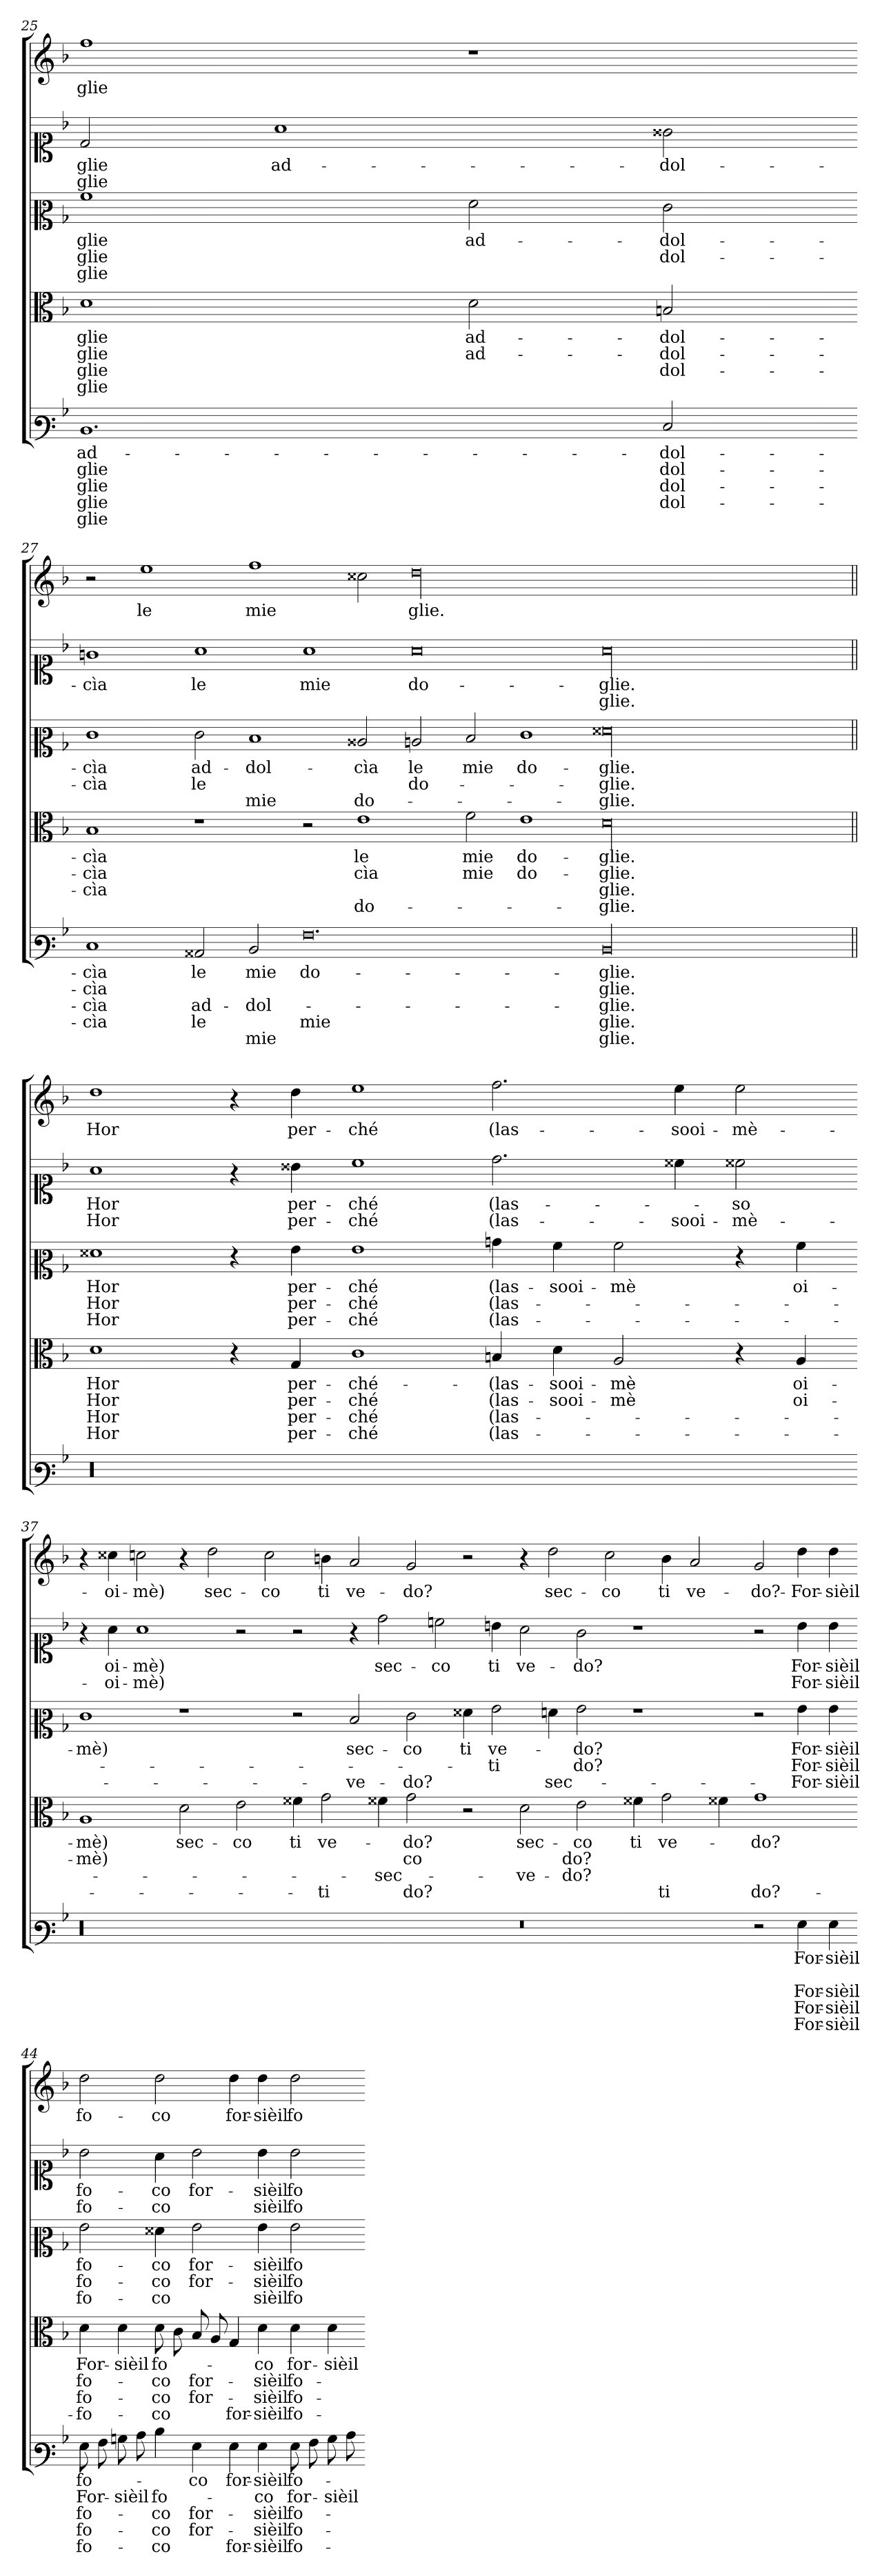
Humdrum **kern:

**kern	**text	**text	**text	**text	**text	**kern	**text	**text	**text	**text	**kern	**text	**text	**text	**kern	**text	**text	**kern	**text
*part5	*part5	*part5	*part5	*part5	*part5	*part4	*part4	*part4	*part4	*part4	*part3	*part3	*part3	*part3	*part2	*part2	*part2	*part1	*part1
*staff5	*staff5	*staff5	*staff5	*staff5	*staff5	*staff4	*staff4	*staff4	*staff4	*staff4	*staff3	*staff3	*staff3	*staff3	*staff2	*staff2	*staff2	*staff1	*staff1
*clefF3	*	*	*	*	*	*clefC3	*	*	*	*	*clefC2	*	*	*	*clefC1	*	*	*clefG2	*
*k[b-]	*	*	*	*	*	*k[b-]	*	*	*	*	*k[b-]	*	*	*	*k[b-]	*	*	*k[b-]	*
=25	=25	=25	=25	=25	=25	=25	=25	=25	=25	=25	=25	=25	=25	=25	=25	=25	=25	=25	=25
1.D	ad-	glie	glie	glie	glie	1d	glie	glie	glie	glie	1a	glie	glie	glie	2d	glie	glie	1ff	glie
.	.	.	.	.	.	.	.	.	.	.	.	.	.	.	1a	ad-	.	.	.
.	.	.	.	.	.	2d	ad-	ad-	.	.	2f	ad-	.	.	.	.	.	1r	.
2E	dol-	dol-	dol-	dol-	.	2Bn	dol-	dol-	dol-	.	2e	dol-	dol-	.	2g##X	dol-	.	.	.
=27-	=27-	=27-	=27-	=27-	=27-	=27-	=27-	=27-	=27-	=27-	=27-	=27-	=27-	=27-	=27-	=27-	=27-	=27-	=27-
1E	cìa	cìa	cìa	cìa	.	1B	cìa	cìa	cìa	.	1e	cìa	cìa	.	1g	cìa	.	2r	.
.	.	.	.	.	.	.	.	.	.	.	.	.	.	.	.	.	.	1ee	le
2C##X	le	.	ad-	le	.	1r	.	.	.	.	2e	ad-	le	.	1a	le	.	.	.
2D	mie	.	dol-	.	mie	.	.	.	.	.	1d	dol-	.	mie	.	.	.	1ff	mie
0.A	do-	.	.	mie	.	2r	.	.	.	.	.	.	.	.	1a	mie	.	.	.
.	.	.	.	.	.	1e	le	cìa	.	do-	2c##X	cìa	.	do-	.	.	.	2cc##X	.
.	.	.	.	.	.	.	.	.	.	.	2c	le	do-	.	0a	do-	.	00dd	glie.
.	.	.	.	.	.	2f	mie	mie	.	.	2d	mie	.	.	.	.	.	.	.
.	.	.	.	.	.	1e	do-	do-	.	.	1e	do-	.	.	.	.	.	.	.
00D	glie.	glie.	glie.	glie.	glie.	00d	glie.	glie.	glie.	glie.	00f##X	glie.	glie.	glie.	00a	glie.	glie.	.	.
.	.	.	.	.	.	.	.	.	.	.	.	.	.	.	.	.	.	0ryy	.
=||	=||	=||	=||	=||	=||	=||	=||	=||	=||	=||	=||	=||	=||	=||	=||	=||	=||	=||	=||
00r	.	.	.	.	.	1d	Hor	Hor	Hor	Hor	1f##X	Hor	Hor	Hor	1a	Hor	Hor	1dd	Hor
.	.	.	.	.	.	4r	.	.	.	.	4r	.	.	.	4r	.	.	4r	.
.	.	.	.	.	.	4G	per-	per-	per-	per-	4g	per-	per-	per-	4b##X	per-	per-	4dd	per-
.	.	.	.	.	.	1c	ché-	ché	ché	ché	1g	ché	ché	ché	1cc	ché	ché	1ee	ché
.	.	.	.	.	.	4B	(las-	(las-	(las-	(las-	4b	(las-	(las-	(las-	2.dd	(las-	(las-	2.ff	(las-
.	.	.	.	.	.	4d	sooi-	sooi-	.	.	4a	sooi-	.	.	.	.	.	.	.
.	.	.	.	.	.	2A	mè	mè	.	.	2a	mè	.	.	.	.	.	.	.
.	.	.	.	.	.	.	.	.	.	.	.	.	.	.	4cc##X	.	sooi-	4ee	sooi-
.	.	.	.	.	.	4r	.	.	.	.	4r	.	.	.	2cc##X	so	mè-	2ee	mè-
.	.	.	.	.	.	4A	oi-	oi-	.	.	4a	oi-	.	.	.	.	.	.	.
=37-	=37-	=37-	=37-	=37-	=37-	=37-	=37-	=37-	=37-	=37-	=37-	=37-	=37-	=37-	=37-	=37-	=37-	=37-	=37-
00r	.	.	.	.	.	1A	mè)	mè)	.	.	1e	mè)	.	.	4r	.	.	4r	.
.	.	.	.	.	.	.	.	.	.	.	.	.	.	.	4a	oi-	oi-	4cc##X	oi-
.	.	.	.	.	.	.	.	.	.	.	.	.	.	.	1a	mè)	mè)	2cc	mè)
.	.	.	.	.	.	2d	sec-	.	.	.	1r	.	.	.	.	.	.	4r	.
.	.	.	.	.	.	.	.	.	.	.	.	.	.	.	.	.	.	2dd	sec-
.	.	.	.	.	.	2e	co	.	.	.	.	.	.	.	2r	.	.	.	.
.	.	.	.	.	.	.	.	.	.	.	.	.	.	.	.	.	.	2cc	co
.	.	.	.	.	.	4f##X	ti	.	.	.	2r	.	.	.	2r	.	.	.	.
.	.	.	.	.	.	2g	ve-	.	.	ti	.	.	.	.	.	.	.	4b	ti
.	.	.	.	.	.	.	.	.	.	.	2d	sec-	.	ve-	4r	.	.	2a	ve-
.	.	.	.	.	.	4f##X	.	.	sec-	.	.	.	.	.	2dd	sec-	.	.	.
.	.	.	.	.	.	2g	do?	co	.	do?	2e	co	.	do?	.	.	.	2g	do?
.	.	.	.	.	.	.	.	.	.	.	.	.	.	.	2cc	co	.	.	.
.	.	.	.	.	.	2r	.	.	.	.	4f##X	ti	.	.	.	.	.	2r	.
.	.	.	.	.	.	.	.	.	.	.	2g	ve-	ti	.	4b	ti	.	.	.
0r	.	.	.	.	.	2d	sec-	.	ve-	.	.	.	.	.	2a	ve-	.	4r	.
.	.	.	.	.	.	.	.	.	.	.	4f	.	.	sec-	.	.	.	2dd	sec-
.	.	.	.	.	.	2e	co	do?	do?	.	2g	do?	do?	.	2g	do?	.	.	.
.	.	.	.	.	.	.	.	.	.	.	.	.	.	.	.	.	.	2cc	co
.	.	.	.	.	.	4f##X	ti	.	.	.	1r	.	.	.	1r	.	.	.	.
.	.	.	.	.	.	2g	ve-	.	.	ti	.	.	.	.	.	.	.	4b	ti
.	.	.	.	.	.	.	.	.	.	.	.	.	.	.	.	.	.	2a	ve-
.	.	.	.	.	.	4f##X	.	.	.	.	.	.	.	.	.	.	.	.	.
=43-	=43-	=43-	=43-	=43-	=43-	=43-	=43-	=43-	=43-	=43-	=43-	=43-	=43-	=43-	=43-	=43-	=43-	=43-	=43-
2r	.	.	.	.	.	1g	do?	.	.	do?-	2r	.	.	.	2r	.	.	2g	do?-
4G	For-	.	For-	For-	For-	.	.	.	.	.	4g	For-	For-	For-	4b	For-	For-	4dd	For-
4G	sièil	.	sièil	sièil	sièil	.	.	.	.	.	4g	sièil	sièil	sièil	4b	sièil	sièil	4dd	sièil
=44-	=44-	=44-	=44-	=44-	=44-	=44-	=44-	=44-	=44-	=44-	=44-	=44-	=44-	=44-	=44-	=44-	=44-	=44-	=44-
8G	fo-	For-	fo-	fo-	fo-	4d	For-	fo-	fo-	fo-	2g	fo-	fo-	fo-	2b	fo-	fo-	2dd	fo-
8A	.	.	.	.	.	.	.	.	.	.	.	.	.	.	.	.	.	.	.
8B	.	sièil	.	.	.	4d	sièil	.	.	.	.	.	.	.	.	.	.	.	.
8c	.	.	.	.	.	.	.	.	.	.	.	.	.	.	.	.	.	.	.
4d	.	fo-	co	co	co	8d	fo-	co	co	co	4f##X	co	co	co	4a	co	co	2dd	co
.	.	.	.	.	.	8c	.	.	.	.	.	.	.	.	.	.	.	.	.
4G	co	.	for-	for-	.	8B	.	for-	for-	.	2g	for-	for-	.	2b	for-	.	.	.
.	.	.	.	.	.	8A	.	.	.	.	.	.	.	.	.	.	.	.	.
4G	for-	.	.	.	for-	4G	.	.	.	for-	.	.	.	.	.	.	.	4dd	for-
4G	sièil	co	sièil	sièil	sièil	4d	co	sièil	sièil	sièil	4g	sièil	sièil	sièil	4b	sièil	sièil	4dd	sièil
8G	fo-	for-	fo-	fo-	fo-	4d	for-	fo-	fo-	fo-	2g	fo-	fo-	fo-	2b	fo-	fo-	2dd	fo-
8A	.	.	.	.	.	.	.	.	.	.	.	.	.	.	.	.	.	.	.
8B	.	sièil	.	.	.	4d	sièil	.	.	.	.	.	.	.	.	.	.	.	.
8c	.	.	.	.	.	.	.	.	.	.	.	.	.	.	.	.	.	.	.
=-	=-	=-	=-	=-	=-	=-	=-	=-	=-	=-	=-	=-	=-	=-	=-	=-	=-	=-	=-
*-	*-	*-	*-	*-	*-	*-	*-	*-	*-	*-	*-	*-	*-	*-	*-	*-	*-	*-	*-
